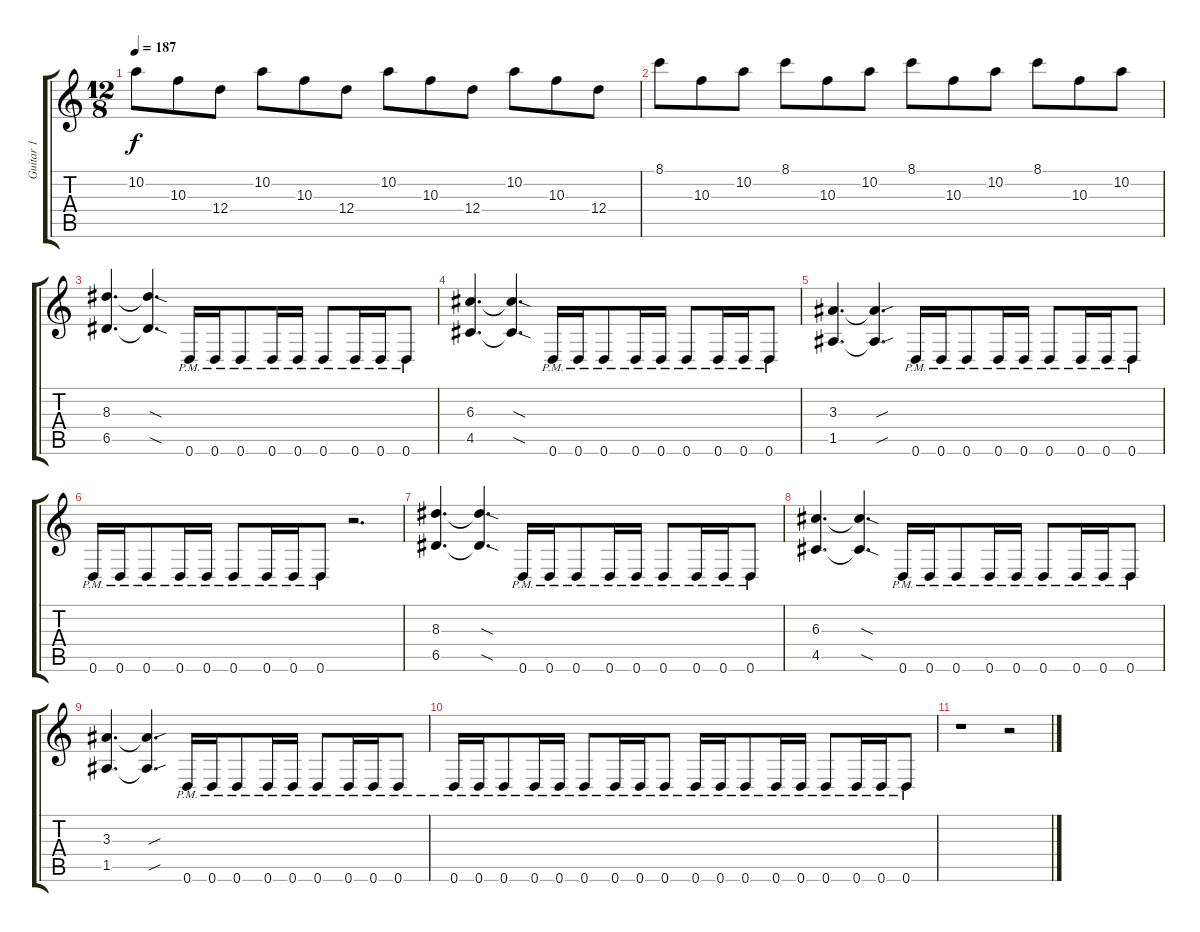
\track ("Guitar 1" "Guitar 1") {instrument distortionguitar}
\staff {score tabs}
\tuning (E4 B3 G3 D3 A2 D2) {hide}
\ts (12 8)
\tempo 187
\clef g2
\ks c
10.2.8{dy f} 10.3.8 12.4.8 10.2.8 10.3.8 12.4.8 10.2.8 10.3.8 12.4.8 10.2.8 10.3.8 12.4.8 |
8.1.8 10.3.8 10.2.8 8.1.8 10.3.8 10.2.8 8.1.8 10.3.8 10.2.8 8.1.8 10.3.8 10.2.8 |
(8.3 6.5).4{d balance 0} (8.3{sod t} 6.5{sod t}).4{d} 0.6{pm}.16 0.6{pm}.16 0.6{pm}.8 0.6{pm}.16 0.6{pm}.16 0.6{pm}.8 0.6{pm}.16 0.6{pm}.16 0.6{pm}.8 |
(6.3 4.5).4{d} (6.3{sod t} 4.5{sod t}).4{d} 0.6{pm}.16 0.6{pm}.16 0.6{pm}.8 0.6{pm}.16 0.6{pm}.16 0.6{pm}.8 0.6{pm}.16 0.6{pm}.16 0.6{pm}.8 |
(3.3 1.5).4{d} (3.3{sou t} 1.5{sou t}).4{d} 0.6{pm}.16 0.6{pm}.16 0.6{pm}.8 0.6{pm}.16 0.6{pm}.16 0.6{pm}.8 0.6{pm}.16 0.6{pm}.16 0.6{pm}.8 |
0.6{pm}.16 0.6{pm}.16 0.6{pm}.8 0.6{pm}.16 0.6{pm}.16 0.6{pm}.8 0.6{pm}.16 0.6{pm}.16 0.6{pm}.8 r.2{d} |
(8.3 6.5).4{d} (8.3{sod t} 6.5{sod t}).4{d} 0.6{pm}.16 0.6{pm}.16 0.6{pm}.8 0.6{pm}.16 0.6{pm}.16 0.6{pm}.8 0.6{pm}.16 0.6{pm}.16 0.6{pm}.8 |
(6.3 4.5).4{d} (6.3{sod t} 4.5{sod t}).4{d} 0.6{pm}.16 0.6{pm}.16 0.6{pm}.8 0.6{pm}.16 0.6{pm}.16 0.6{pm}.8 0.6{pm}.16 0.6{pm}.16 0.6{pm}.8 |
(3.3 1.5).4{d} (3.3{sou t} 1.5{sou t}).4{d} 0.6{pm}.16 0.6{pm}.16 0.6{pm}.8 0.6{pm}.16 0.6{pm}.16 0.6{pm}.8 0.6{pm}.16 0.6{pm}.16 0.6{pm}.8 |
0.6{pm}.16 0.6{pm}.16 0.6{pm}.8 0.6{pm}.16 0.6{pm}.16 0.6{pm}.8 0.6{pm}.16 0.6{pm}.16 0.6{pm}.8 0.6{pm}.16 0.6{pm}.16 0.6{pm}.8 0.6{pm}.16 0.6{pm}.16 0.6{pm}.8 0.6{pm}.16 0.6{pm}.16 0.6{pm}.8 |
r.1 r.2
